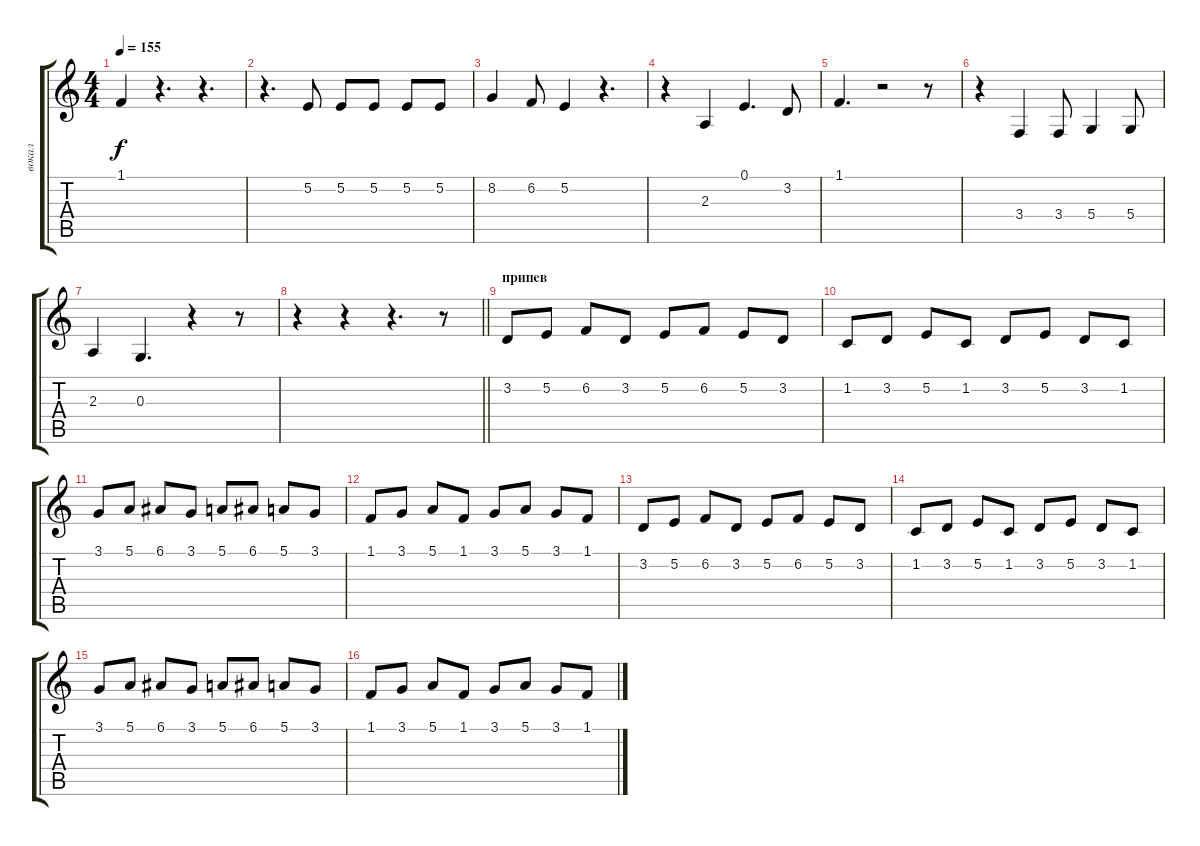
\track ("вокал" "вокал") {instrument englishhorn}
\staff {score tabs}
\tuning (E4 B3 G3 D3 A2 E2) {hide}
\ts (4 4)
\tempo 155
\clef g2
\ks c
1.1.4{dy f} r.4{d} r.4{d} |
r.4{d} 5.2.8 5.2.8 5.2.8 5.2.8 5.2.8 |
8.2.4 6.2.8 5.2.4 r.4{d} |
r.4 2.3.4 0.1.4{d} 3.2.8 |
1.1.4{d} r.2 r.8 |
r.4 3.4.4 3.4.8 5.4.4 5.4.8 |
2.3.4 0.3.4{d} r.4 r.8 |
\barLineRight lightlight
r.4 r.4 r.4{d} r.8 |
\section ("" "припев")
3.2.8 5.2.8 6.2.8 3.2.8 5.2.8 6.2.8 5.2.8 3.2.8 |
1.2.8 3.2.8 5.2.8 1.2.8 3.2.8 5.2.8 3.2.8 1.2.8 |
3.1.8 5.1.8 6.1.8 3.1.8 5.1.8 6.1.8 5.1.8 3.1.8 |
1.1.8 3.1.8 5.1.8 1.1.8 3.1.8 5.1.8 3.1.8 1.1.8 |
3.2.8 5.2.8 6.2.8 3.2.8 5.2.8 6.2.8 5.2.8 3.2.8 |
1.2.8 3.2.8 5.2.8 1.2.8 3.2.8 5.2.8 3.2.8 1.2.8 |
3.1.8 5.1.8 6.1.8 3.1.8 5.1.8 6.1.8 5.1.8 3.1.8 |
1.1.8 3.1.8 5.1.8 1.1.8 3.1.8 5.1.8 3.1.8 1.1.8
